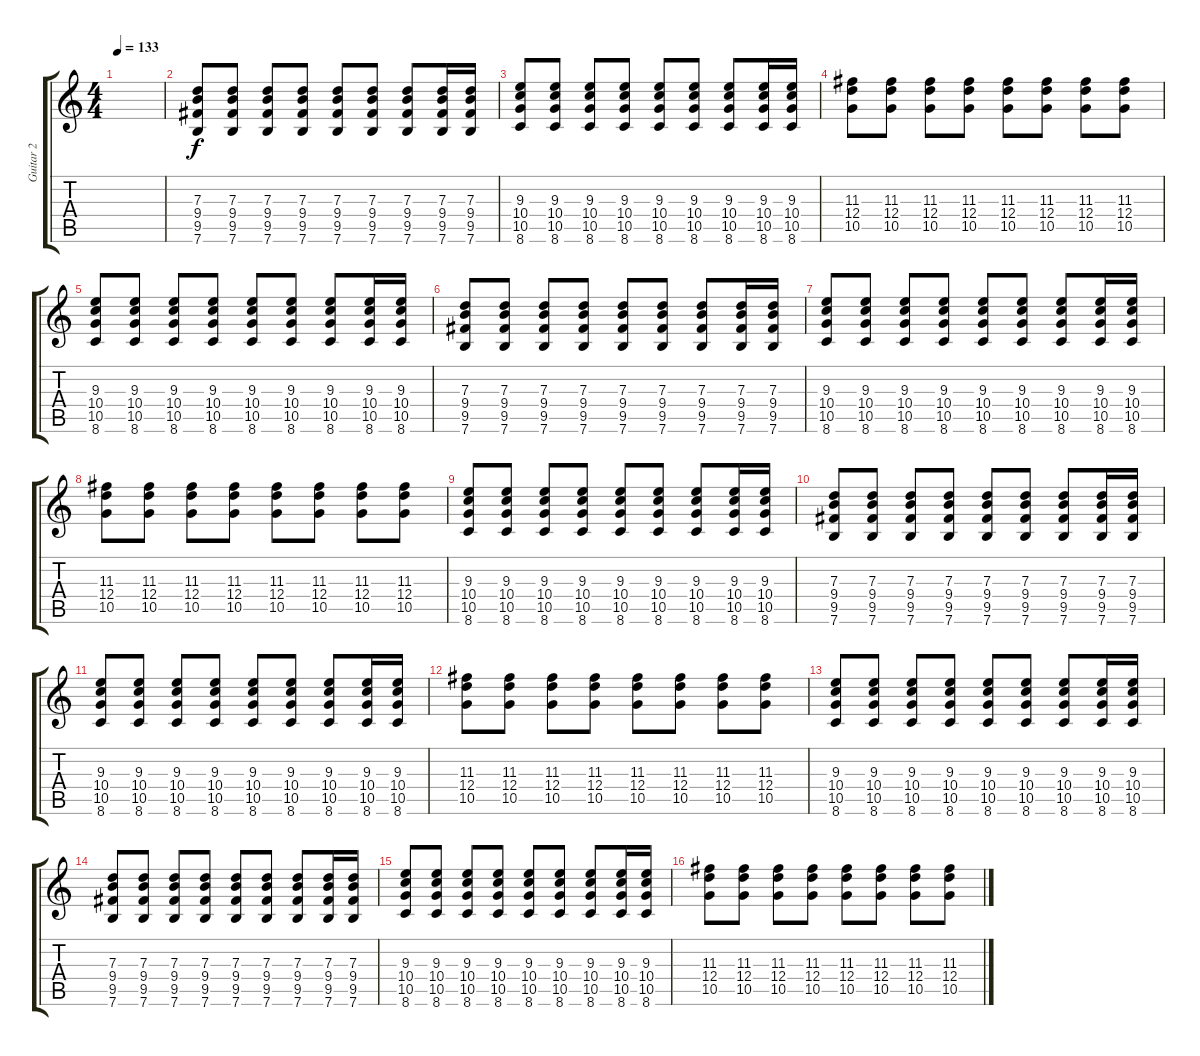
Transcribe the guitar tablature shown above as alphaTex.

\track ("Guitar 2" "Guitar 2") {instrument overdrivenguitar}
\staff {score tabs}
\tuning (E4 B3 G3 D3 A2 E2) {hide}
\ts (4 4)
\tempo 133
\clef g2
\ks c
|
(7.3 9.4 9.5 7.6).8 (7.3 9.4 9.5 7.6).8 (7.3 9.4 9.5 7.6).8 (7.3 9.4 9.5 7.6).8 (7.3 9.4 9.5 7.6).8 (7.3 9.4 9.5 7.6).8 (7.3 9.4 9.5 7.6).8 (7.3 9.4 9.5 7.6).16 (7.3 9.4 9.5 7.6).16 |
(9.3 10.4 10.5 8.6).8 (9.3 10.4 10.5 8.6).8 (9.3 10.4 10.5 8.6).8 (9.3 10.4 10.5 8.6).8 (9.3 10.4 10.5 8.6).8 (9.3 10.4 10.5 8.6).8 (9.3 10.4 10.5 8.6).8 (9.3 10.4 10.5 8.6).16 (9.3 10.4 10.5 8.6).16 |
(11.3 12.4 10.5).8 (11.3 12.4 10.5).8 (11.3 12.4 10.5).8 (11.3 12.4 10.5).8 (11.3 12.4 10.5).8 (11.3 12.4 10.5).8 (11.3 12.4 10.5).8 (11.3 12.4 10.5).8 |
(9.3 10.4 10.5 8.6).8 (9.3 10.4 10.5 8.6).8 (9.3 10.4 10.5 8.6).8 (9.3 10.4 10.5 8.6).8 (9.3 10.4 10.5 8.6).8 (9.3 10.4 10.5 8.6).8 (9.3 10.4 10.5 8.6).8 (9.3 10.4 10.5 8.6).16 (9.3 10.4 10.5 8.6).16 |
(7.3 9.4 9.5 7.6).8 (7.3 9.4 9.5 7.6).8 (7.3 9.4 9.5 7.6).8 (7.3 9.4 9.5 7.6).8 (7.3 9.4 9.5 7.6).8 (7.3 9.4 9.5 7.6).8 (7.3 9.4 9.5 7.6).8 (7.3 9.4 9.5 7.6).16 (7.3 9.4 9.5 7.6).16 |
(9.3 10.4 10.5 8.6).8 (9.3 10.4 10.5 8.6).8 (9.3 10.4 10.5 8.6).8 (9.3 10.4 10.5 8.6).8 (9.3 10.4 10.5 8.6).8 (9.3 10.4 10.5 8.6).8 (9.3 10.4 10.5 8.6).8 (9.3 10.4 10.5 8.6).16 (9.3 10.4 10.5 8.6).16 |
(11.3 12.4 10.5).8 (11.3 12.4 10.5).8 (11.3 12.4 10.5).8 (11.3 12.4 10.5).8 (11.3 12.4 10.5).8 (11.3 12.4 10.5).8 (11.3 12.4 10.5).8 (11.3 12.4 10.5).8 |
(9.3 10.4 10.5 8.6).8 (9.3 10.4 10.5 8.6).8 (9.3 10.4 10.5 8.6).8 (9.3 10.4 10.5 8.6).8 (9.3 10.4 10.5 8.6).8 (9.3 10.4 10.5 8.6).8 (9.3 10.4 10.5 8.6).8 (9.3 10.4 10.5 8.6).16 (9.3 10.4 10.5 8.6).16 |
(7.3 9.4 9.5 7.6).8 (7.3 9.4 9.5 7.6).8 (7.3 9.4 9.5 7.6).8 (7.3 9.4 9.5 7.6).8 (7.3 9.4 9.5 7.6).8 (7.3 9.4 9.5 7.6).8 (7.3 9.4 9.5 7.6).8 (7.3 9.4 9.5 7.6).16 (7.3 9.4 9.5 7.6).16 |
(9.3 10.4 10.5 8.6).8 (9.3 10.4 10.5 8.6).8 (9.3 10.4 10.5 8.6).8 (9.3 10.4 10.5 8.6).8 (9.3 10.4 10.5 8.6).8 (9.3 10.4 10.5 8.6).8 (9.3 10.4 10.5 8.6).8 (9.3 10.4 10.5 8.6).16 (9.3 10.4 10.5 8.6).16 |
(11.3 12.4 10.5).8 (11.3 12.4 10.5).8 (11.3 12.4 10.5).8 (11.3 12.4 10.5).8 (11.3 12.4 10.5).8 (11.3 12.4 10.5).8 (11.3 12.4 10.5).8 (11.3 12.4 10.5).8 |
(9.3 10.4 10.5 8.6).8 (9.3 10.4 10.5 8.6).8 (9.3 10.4 10.5 8.6).8 (9.3 10.4 10.5 8.6).8 (9.3 10.4 10.5 8.6).8 (9.3 10.4 10.5 8.6).8 (9.3 10.4 10.5 8.6).8 (9.3 10.4 10.5 8.6).16 (9.3 10.4 10.5 8.6).16 |
(7.3 9.4 9.5 7.6).8 (7.3 9.4 9.5 7.6).8 (7.3 9.4 9.5 7.6).8 (7.3 9.4 9.5 7.6).8 (7.3 9.4 9.5 7.6).8 (7.3 9.4 9.5 7.6).8 (7.3 9.4 9.5 7.6).8 (7.3 9.4 9.5 7.6).16 (7.3 9.4 9.5 7.6).16 |
(9.3 10.4 10.5 8.6).8 (9.3 10.4 10.5 8.6).8 (9.3 10.4 10.5 8.6).8 (9.3 10.4 10.5 8.6).8 (9.3 10.4 10.5 8.6).8 (9.3 10.4 10.5 8.6).8 (9.3 10.4 10.5 8.6).8 (9.3 10.4 10.5 8.6).16 (9.3 10.4 10.5 8.6).16 |
(11.3 12.4 10.5).8 (11.3 12.4 10.5).8 (11.3 12.4 10.5).8 (11.3 12.4 10.5).8 (11.3 12.4 10.5).8 (11.3 12.4 10.5).8 (11.3 12.4 10.5).8 (11.3 12.4 10.5).8
